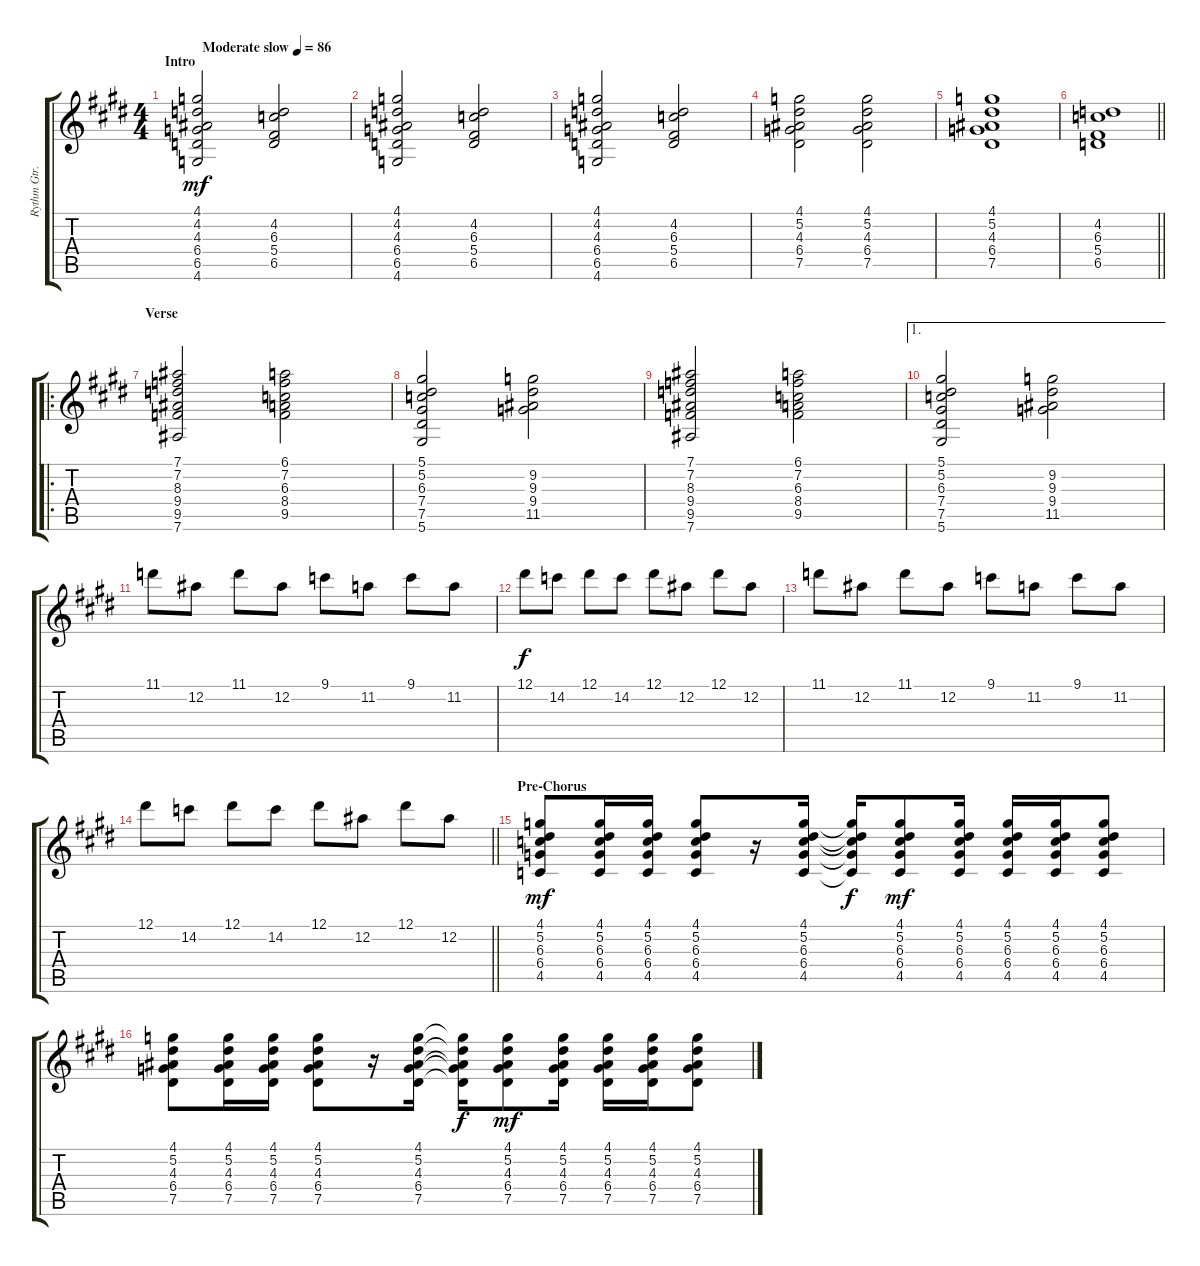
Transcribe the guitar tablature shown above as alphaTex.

\track ("Rythm Gtr." "Rythm Gtr.") {instrument acousticguitarsteel}
\staff {score tabs}
\tuning (Eb4 Bb3 Gb3 Db3 Ab2 Eb2) {hide}
\ts (4 4)
\section ("" "Intro")
\tempo (86 "Moderate slow")
\clef g2
\ks e
(4.1 4.2 4.3 6.4 6.5 4.6).2{dy mf instrument acousticguitarsteel} (4.2 6.3 5.4 6.5).2 |
(4.1 4.2 4.3 6.4 6.5 4.6).2 (4.2 6.3 5.4 6.5).2 |
(4.1 4.2 4.3 6.4 6.5 4.6).2 (4.2 6.3 5.4 6.5).2 |
(4.1 5.2 4.3 6.4 7.5).2 (4.1 5.2 4.3 6.4 7.5).2 |
(4.1 5.2 4.3 6.4 7.5).1 |
\barLineRight lightlight
(4.2 6.3 5.4 6.5).1 |
\ro
\section ("" "Verse")
(7.1 7.2 8.3 9.4 9.5 7.6).2 (6.1 7.2 6.3 8.4 9.5).2 |
(5.1 5.2 6.3 7.4 7.5 5.6).2 (9.2 9.3 9.4 11.5).2 |
(7.1 7.2 8.3 9.4 9.5 7.6).2 (6.1 7.2 6.3 8.4 9.5).2 |
\ae 1
(5.1 5.2 6.3 7.4 7.5 5.6).2 (9.2 9.3 9.4 11.5).2 |
11.1.8 12.2.8 11.1.8 12.2.8 9.1.8 11.2.8 9.1.8 11.2.8 |
12.1.8{dy f} 14.2.8 12.1.8 14.2.8 12.1.8 12.2.8 12.1.8 12.2.8 |
11.1.8 12.2.8 11.1.8 12.2.8 9.1.8 11.2.8 9.1.8 11.2.8 |
\barLineRight lightlight
12.1.8 14.2.8 12.1.8 14.2.8 12.1.8 12.2.8 12.1.8 12.2.8 |
\section ("" "Pre-Chorus")
(4.1 5.2 6.3 6.4 4.5).8{dy mf} (4.1 5.2 6.3 6.4 4.5).16 (4.1 5.2 6.3 6.4 4.5).16 (4.1 5.2 6.3 6.4 4.5).8 r.16 (4.1 5.2 6.3 6.4 4.5).16 (4.1{t} 5.2{t} 6.3{t} 6.4{t} 4.5{t}).16{dy f} (4.1 5.2 6.3 6.4 4.5).8{dy mf} (4.1 5.2 6.3 6.4 4.5).16 (4.1 5.2 6.3 6.4 4.5).16 (4.1 5.2 6.3 6.4 4.5).16 (4.1 5.2 6.3 6.4 4.5).8 |
(4.1 5.2 4.3 6.4 7.5).8 (4.1 5.2 4.3 6.4 7.5).16 (4.1 5.2 4.3 6.4 7.5).16 (4.1 5.2 4.3 6.4 7.5).8 r.16 (4.1 5.2 4.3 6.4 7.5).16 (4.1{t} 5.2{t} 4.3{t} 6.4{t} 7.5{t}).16{dy f} (4.1 5.2 4.3 6.4 7.5).8{dy mf} (4.1 5.2 4.3 6.4 7.5).16 (4.1 5.2 4.3 6.4 7.5).16 (4.1 5.2 4.3 6.4 7.5).16 (4.1 5.2 4.3 6.4 7.5).8
